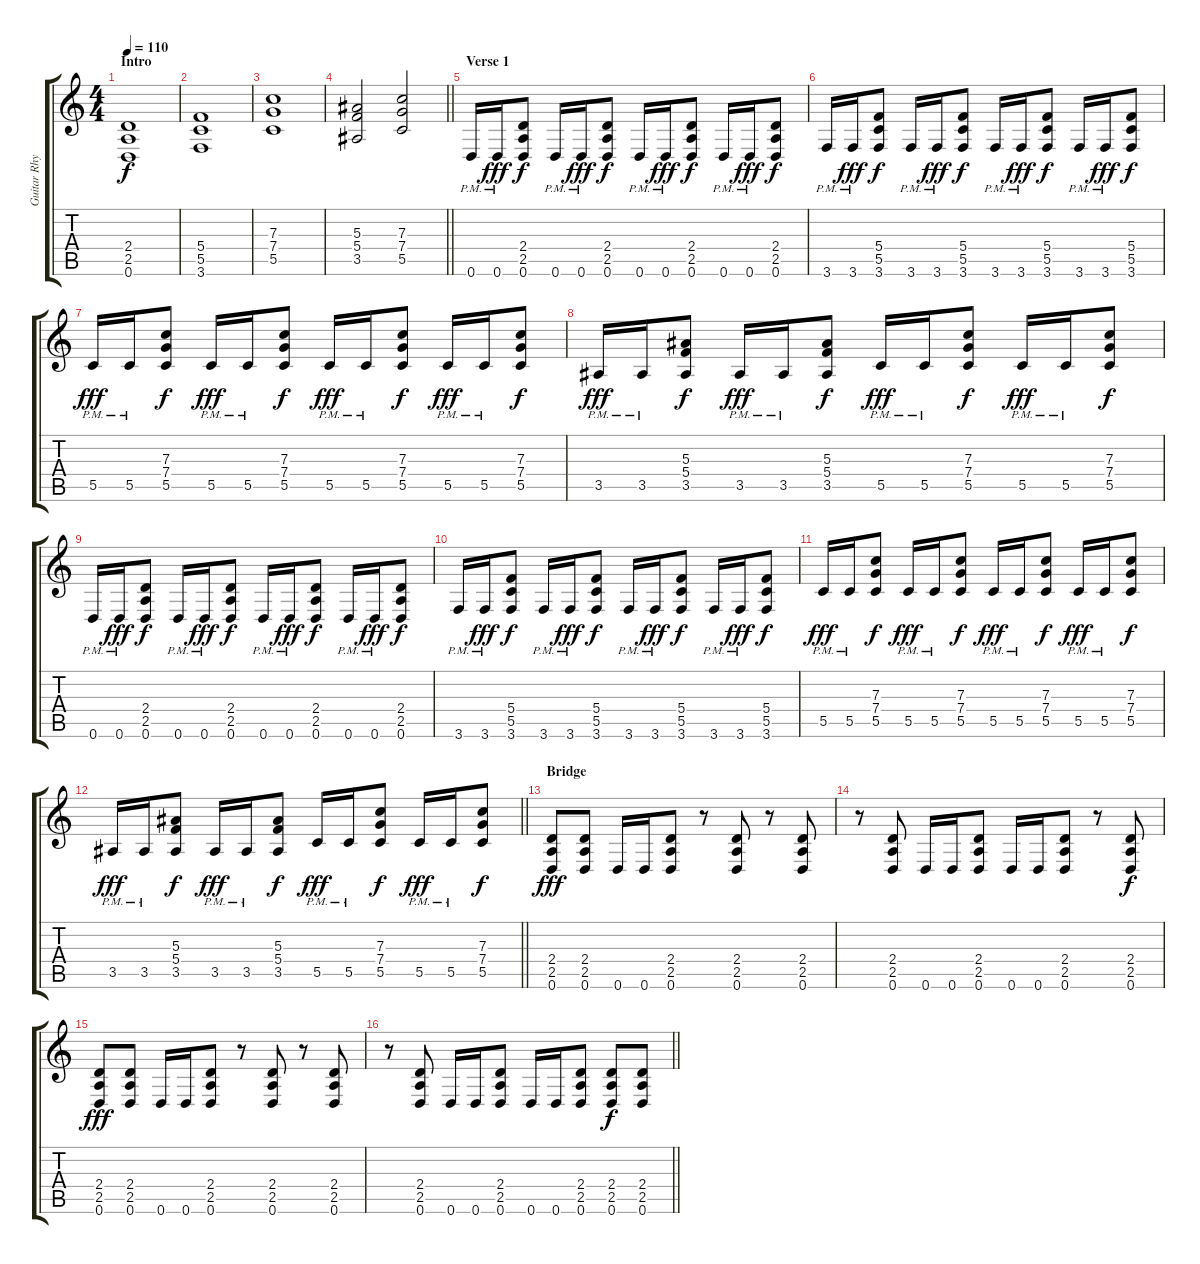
\track ("Guitar Rhythm" "Guitar Rhy") {instrument overdrivenguitar}
\staff {score tabs}
\tuning (D4 A3 F3 C3 G2 D2) {hide}
\ts (4 4)
\section ("" "Intro")
\tempo 110
\clef g2
\ks c
(2.4 2.5 0.6).1{dy f instrument overdrivenguitar} |
(5.4 5.5 3.6).1 |
(7.3 7.4 5.5).1 |
\barLineRight lightlight
(5.3 5.4 3.5).2 (7.3 7.4 5.5).2 |
\section ("" "Verse 1")
0.6{pm}.16 0.6{pm}.16{dy fff} (2.4 2.5 0.6).8{dy f} 0.6{pm}.16 0.6{pm}.16{dy fff} (2.4 2.5 0.6).8{dy f} 0.6{pm}.16 0.6{pm}.16{dy fff} (2.4 2.5 0.6).8{dy f} 0.6{pm}.16 0.6{pm}.16{dy fff} (2.4 2.5 0.6).8{dy f} |
3.6{pm}.16 3.6{pm}.16{dy fff} (5.4 5.5 3.6).8{dy f} 3.6{pm}.16 3.6{pm}.16{dy fff} (5.4 5.5 3.6).8{dy f} 3.6{pm}.16 3.6{pm}.16{dy fff} (5.4 5.5 3.6).8{dy f} 3.6{pm}.16 3.6{pm}.16{dy fff} (5.4 5.5 3.6).8{dy f} |
5.5{pm}.16{dy fff} 5.5{pm}.16 (7.3 7.4 5.5).8{dy f} 5.5{pm}.16{dy fff} 5.5{pm}.16 (7.3 7.4 5.5).8{dy f} 5.5{pm}.16{dy fff} 5.5{pm}.16 (7.3 7.4 5.5).8{dy f} 5.5{pm}.16{dy fff} 5.5{pm}.16 (7.3 7.4 5.5).8{dy f} |
3.5{pm}.16{dy fff} 3.5{pm}.16 (5.3 5.4 3.5).8{dy f} 3.5{pm}.16{dy fff} 3.5{pm}.16 (5.3 5.4 3.5).8{dy f} 5.5{pm}.16{dy fff} 5.5{pm}.16 (7.3 7.4 5.5).8{dy f} 5.5{pm}.16{dy fff} 5.5{pm}.16 (7.3 7.4 5.5).8{dy f} |
0.6{pm}.16 0.6{pm}.16{dy fff} (2.4 2.5 0.6).8{dy f} 0.6{pm}.16 0.6{pm}.16{dy fff} (2.4 2.5 0.6).8{dy f} 0.6{pm}.16 0.6{pm}.16{dy fff} (2.4 2.5 0.6).8{dy f} 0.6{pm}.16 0.6{pm}.16{dy fff} (2.4 2.5 0.6).8{dy f} |
3.6{pm}.16 3.6{pm}.16{dy fff} (5.4 5.5 3.6).8{dy f} 3.6{pm}.16 3.6{pm}.16{dy fff} (5.4 5.5 3.6).8{dy f} 3.6{pm}.16 3.6{pm}.16{dy fff} (5.4 5.5 3.6).8{dy f} 3.6{pm}.16 3.6{pm}.16{dy fff} (5.4 5.5 3.6).8{dy f} |
5.5{pm}.16{dy fff} 5.5{pm}.16 (7.3 7.4 5.5).8{dy f} 5.5{pm}.16{dy fff} 5.5{pm}.16 (7.3 7.4 5.5).8{dy f} 5.5{pm}.16{dy fff} 5.5{pm}.16 (7.3 7.4 5.5).8{dy f} 5.5{pm}.16{dy fff} 5.5{pm}.16 (7.3 7.4 5.5).8{dy f} |
\barLineRight lightlight
3.5{pm}.16{dy fff} 3.5{pm}.16 (5.3 5.4 3.5).8{dy f} 3.5{pm}.16{dy fff} 3.5{pm}.16 (5.3 5.4 3.5).8{dy f} 5.5{pm}.16{dy fff} 5.5{pm}.16 (7.3 7.4 5.5).8{dy f} 5.5{pm}.16{dy fff} 5.5{pm}.16 (7.3 7.4 5.5).8{dy f} |
\section ("" "Bridge")
(2.4 2.5 0.6).8{dy fff} (2.4 2.5 0.6).8 0.6.16 0.6.16 (2.4 2.5 0.6).8 r.8 (2.4 2.5 0.6).8 r.8 (2.4 2.5 0.6).8 |
r.8 (2.4 2.5 0.6).8 0.6.16 0.6.16 (2.4 2.5 0.6).8 0.6.16 0.6.16 (2.4 2.5 0.6).8 r.8 (2.4 2.5 0.6).8{dy f} |
(2.4 2.5 0.6).8{dy fff} (2.4 2.5 0.6).8 0.6.16 0.6.16 (2.4 2.5 0.6).8 r.8 (2.4 2.5 0.6).8 r.8 (2.4 2.5 0.6).8 |
\barLineRight lightlight
r.8 (2.4 2.5 0.6).8 0.6.16 0.6.16 (2.4 2.5 0.6).8 0.6.16 0.6.16 (2.4 2.5 0.6).8 (2.4 2.5 0.6).8{dy f} (2.4 2.5 0.6).8
